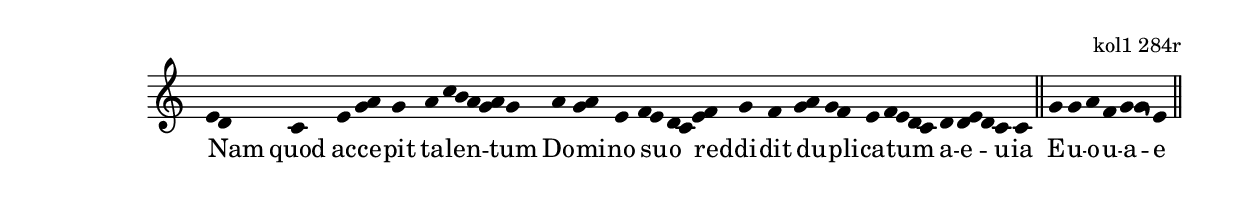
\version "2.19.32"

\include "../lib/synopsis.ily"

\score {
  \transpose c c' {
    \plainchant
    \melisma { e d } \bar "" c \bar "" e \melisma { g a } g \bar "" a \melisma { c' b a g a } g \bar "" a \melisma { g a } e \bar "" \melisma { f e } \melisma { d c } \bar "" \melisma { e f } g f \bar "" \melisma { g a } \melisma { g f } e \melisma { f e d c } \bar "" d \melisma { d e d } c c \bar "||" g \bar "" g a f \melisma { g \strophicus g } e \bar "||"
  }
  \addlyrics {
     Nam quod ac -- ce -- pit ta -- len -- tum Do -- mi -- no su -- o red -- di -- dit du -- pli -- ca -- tum a -- e -- u -- ia  E --  u -- o -- u -- a -- e
  }
  \header {
    quid = "antiphona"
    fontes = "kol1 284r"
  }
}